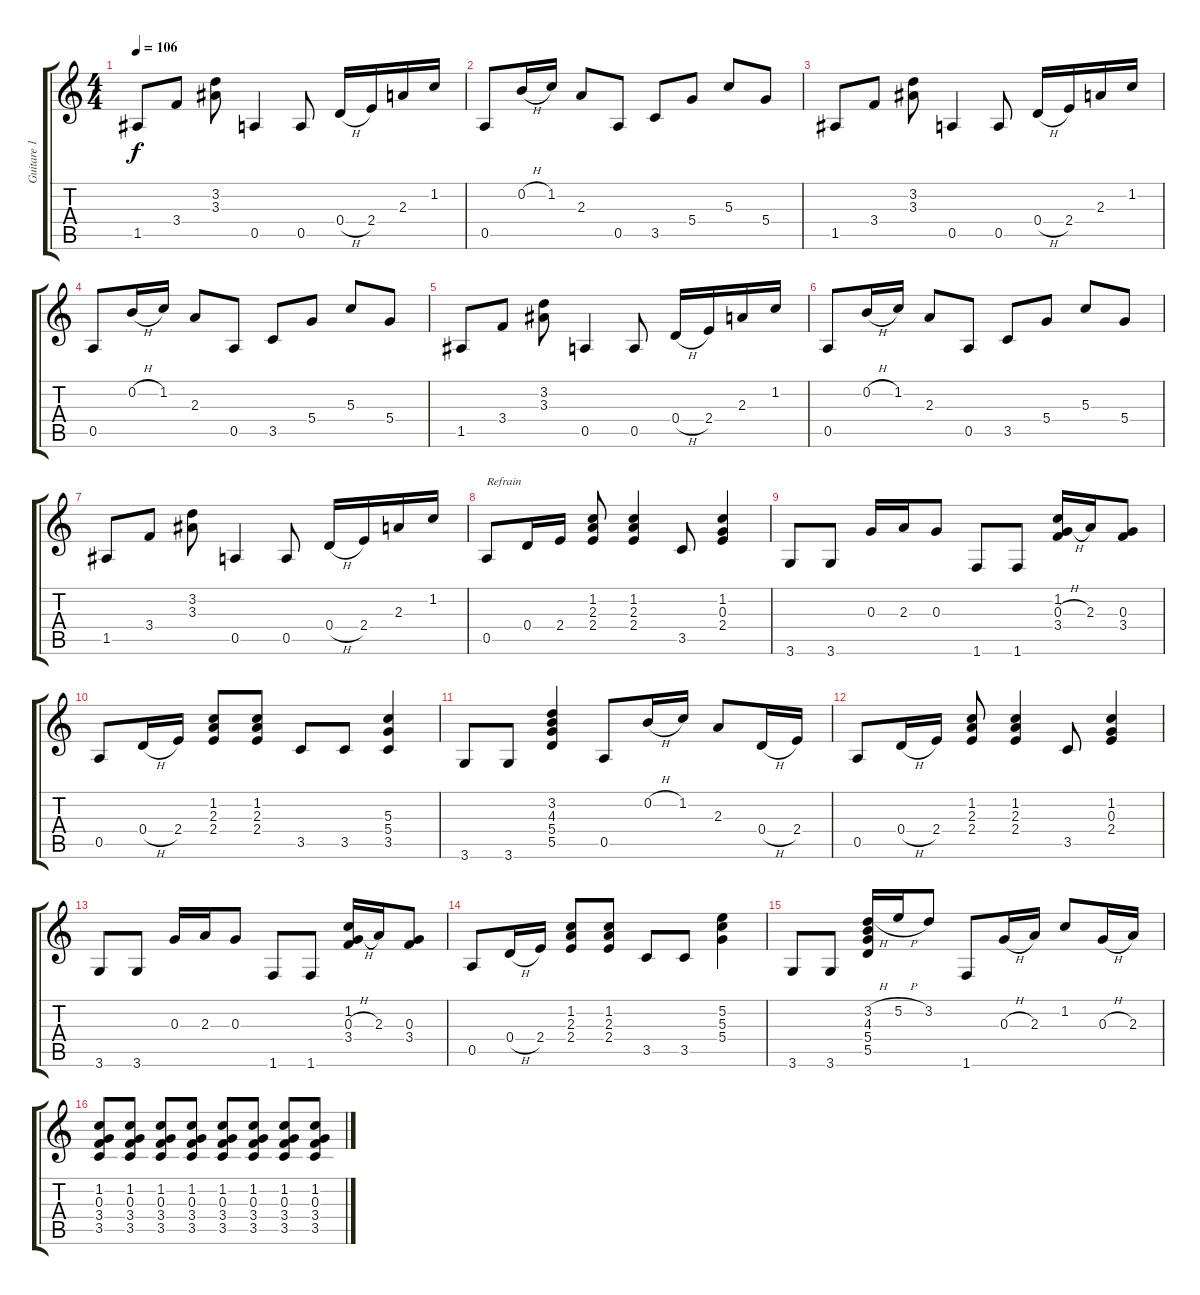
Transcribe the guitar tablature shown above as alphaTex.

\track ("Guitare 1" "Guitare 1") {instrument acousticguitarsteel}
\staff {score tabs}
\tuning (E4 B3 G3 D3 A2 E2) {hide}
\ts (4 4)
\tempo 106
\clef g2
\ks c
1.5.8{dy f} 3.4.8 (3.2 3.3).8 0.5.4 0.5.8 0.4{h}.16 2.4.16 2.3.16 1.2.16 |
0.5.8 0.2{h}.16 1.2.16 2.3.8 0.5.8 3.5.8 5.4.8 5.3.8 5.4.8 |
1.5.8 3.4.8 (3.2 3.3).8 0.5.4 0.5.8 0.4{h}.16 2.4.16 2.3.16 1.2.16 |
0.5.8 0.2{h}.16 1.2.16 2.3.8 0.5.8 3.5.8 5.4.8 5.3.8 5.4.8 |
1.5.8 3.4.8 (3.2 3.3).8 0.5.4 0.5.8 0.4{h}.16 2.4.16 2.3.16 1.2.16 |
0.5.8 0.2{h}.16 1.2.16 2.3.8 0.5.8 3.5.8 5.4.8 5.3.8 5.4.8 |
1.5.8 3.4.8 (3.2 3.3).8 0.5.4 0.5.8 0.4{h}.16 2.4.16 2.3.16 1.2.16 |
0.5.8{txt "Refrain"} 0.4.16 2.4.16 (1.2 2.3 2.4).8 (1.2 2.3 2.4).4 3.5.8 (1.2 0.3 2.4).4 |
3.6.8 3.6.8 0.3.16 2.3.16 0.3.8 1.6.8 1.6.8 (1.2 0.3{h} 3.4).16 2.3.16 (0.3 3.4).8 |
0.5.8 0.4{h}.16 2.4.16 (1.2 2.3 2.4).8 (1.2 2.3 2.4).8 3.5.8 3.5.8 (5.3 5.4 3.5).4 |
3.6.8 3.6.8 (3.2 4.3 5.4 5.5).4 0.5.8 0.2{h}.16 1.2.16 2.3.8 0.4{h}.16 2.4.16 |
0.5.8 0.4{h}.16 2.4.16 (1.2 2.3 2.4).8 (1.2 2.3 2.4).4 3.5.8 (1.2 0.3 2.4).4 |
3.6.8 3.6.8 0.3.16 2.3.16 0.3.8 1.6.8 1.6.8 (1.2 0.3{h} 3.4).16 2.3.16 (0.3 3.4).8 |
0.5.8 0.4{h}.16 2.4.16 (1.2 2.3 2.4).8 (1.2 2.3 2.4).8 3.5.8 3.5.8 (5.2 5.3 5.4).4 |
3.6.8 3.6.8 (3.2{h} 4.3 5.4 5.5).16 5.2{h}.16 3.2.8 1.6.8 0.3{h}.16 2.3.16 1.2.8 0.3{h}.16 2.3.16 |
(1.2 0.3 3.4 3.5).8 (1.2 0.3 3.4 3.5).8 (1.2 0.3 3.4 3.5).8 (1.2 0.3 3.4 3.5).8 (1.2 0.3 3.4 3.5).8 (1.2 0.3 3.4 3.5).8 (1.2 0.3 3.4 3.5).8 (1.2 0.3 3.4 3.5).8
